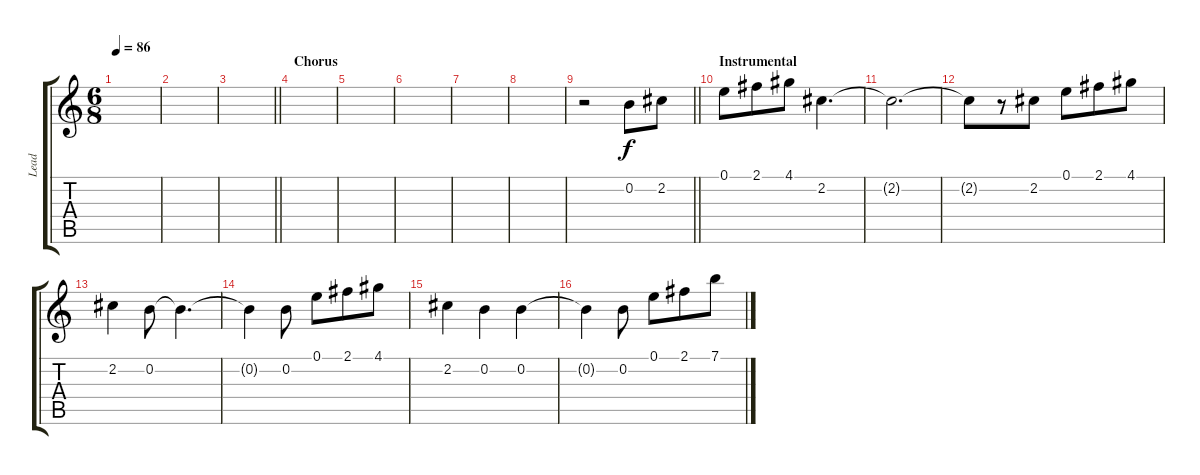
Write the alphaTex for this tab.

\track ("Lead" "Lead") {instrument distortionguitar}
\staff {score tabs}
\tuning (E4 B3 G3 D3 A2 E2) {hide}
\ts (6 8)
\tempo 86
\clef g2
\ks c
|
|
\barLineRight lightlight
|
\section ("" "Chorus")
|
|
|
|
|
\barLineRight lightlight
r.2 0.2.8 2.2.8 |
\section ("" "Instrumental")
0.1.8 2.1.8 4.1.8 2.2.4{d} |
2.2{t}.2{d} |
2.2{t}.8 r.8 2.2.8 0.1.8 2.1.8 4.1.8 |
2.2.4 0.2.8 0.2{t}.4{d} |
0.2{t}.4 0.2.8 0.1.8 2.1.8 4.1.8 |
2.2.4 0.2.4 0.2.4 |
0.2{t}.4 0.2.8 0.1.8 2.1.8 7.1.8
